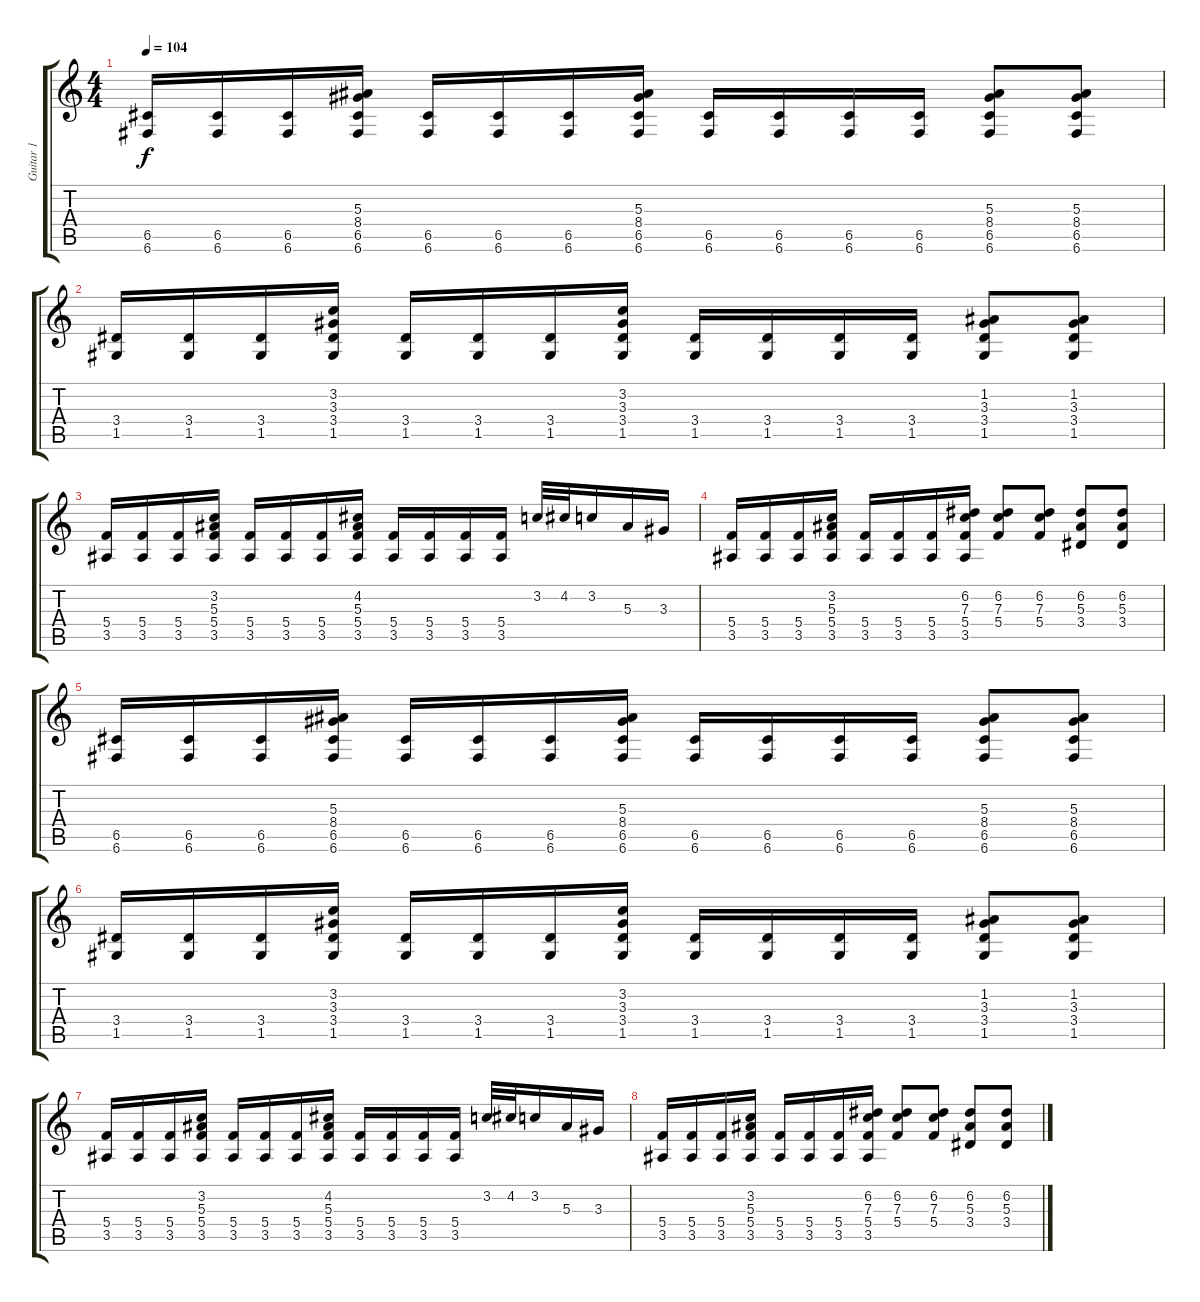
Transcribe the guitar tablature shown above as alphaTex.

\track ("Guitar 1" "Guitar 1") {instrument distortionguitar}
\staff {score tabs}
\tuning (D4 A3 F3 C3 G2 C2) {hide}
\ts (4 4)
\tempo 104
\clef g2
\ks c
(6.5 6.6).16{dy f} (6.5 6.6).16 (6.5 6.6).16 (5.3 8.4 6.5 6.6).16 (6.5 6.6).16 (6.5 6.6).16 (6.5 6.6).16 (5.3 8.4 6.5 6.6).16 (6.5 6.6).16 (6.5 6.6).16 (6.5 6.6).16 (6.5 6.6).16 (5.3 8.4 6.5 6.6).8 (5.3 8.4 6.5 6.6).8 |
(3.4 1.5).16 (3.4 1.5).16 (3.4 1.5).16 (3.2 3.3 3.4 1.5).16 (3.4 1.5).16 (3.4 1.5).16 (3.4 1.5).16 (3.2 3.3 3.4 1.5).16 (3.4 1.5).16 (3.4 1.5).16 (3.4 1.5).16 (3.4 1.5).16 (1.2 3.3 3.4 1.5).8 (1.2 3.3 3.4 1.5).8 |
(5.4 3.5).16 (5.4 3.5).16 (5.4 3.5).16 (3.2 5.3 5.4 3.5).16 (5.4 3.5).16 (5.4 3.5).16 (5.4 3.5).16 (4.2 5.3 5.4 3.5).16 (5.4 3.5).16 (5.4 3.5).16 (5.4 3.5).16 (5.4 3.5).16 3.2.32 4.2.32 3.2.16 5.3.16 3.3.16 |
(5.4 3.5).16 (5.4 3.5).16 (5.4 3.5).16 (3.2 5.3 5.4 3.5).16 (5.4 3.5).16 (5.4 3.5).16 (5.4 3.5).16 (6.2 7.3 5.4 3.5).16 (6.2 7.3 5.4).8 (6.2 7.3 5.4).8 (6.2 5.3 3.4).8 (6.2 5.3 3.4).8 |
(6.5 6.6).16 (6.5 6.6).16 (6.5 6.6).16 (5.3 8.4 6.5 6.6).16 (6.5 6.6).16 (6.5 6.6).16 (6.5 6.6).16 (5.3 8.4 6.5 6.6).16 (6.5 6.6).16 (6.5 6.6).16 (6.5 6.6).16 (6.5 6.6).16 (5.3 8.4 6.5 6.6).8 (5.3 8.4 6.5 6.6).8 |
(3.4 1.5).16 (3.4 1.5).16 (3.4 1.5).16 (3.2 3.3 3.4 1.5).16 (3.4 1.5).16 (3.4 1.5).16 (3.4 1.5).16 (3.2 3.3 3.4 1.5).16 (3.4 1.5).16 (3.4 1.5).16 (3.4 1.5).16 (3.4 1.5).16 (1.2 3.3 3.4 1.5).8 (1.2 3.3 3.4 1.5).8 |
(5.4 3.5).16 (5.4 3.5).16 (5.4 3.5).16 (3.2 5.3 5.4 3.5).16 (5.4 3.5).16 (5.4 3.5).16 (5.4 3.5).16 (4.2 5.3 5.4 3.5).16 (5.4 3.5).16 (5.4 3.5).16 (5.4 3.5).16 (5.4 3.5).16 3.2.32 4.2.32 3.2.16 5.3.16 3.3.16 |
(5.4 3.5).16 (5.4 3.5).16 (5.4 3.5).16 (3.2 5.3 5.4 3.5).16 (5.4 3.5).16 (5.4 3.5).16 (5.4 3.5).16 (6.2 7.3 5.4 3.5).16 (6.2 7.3 5.4).8 (6.2 7.3 5.4).8 (6.2 5.3 3.4).8 (6.2 5.3 3.4).8
